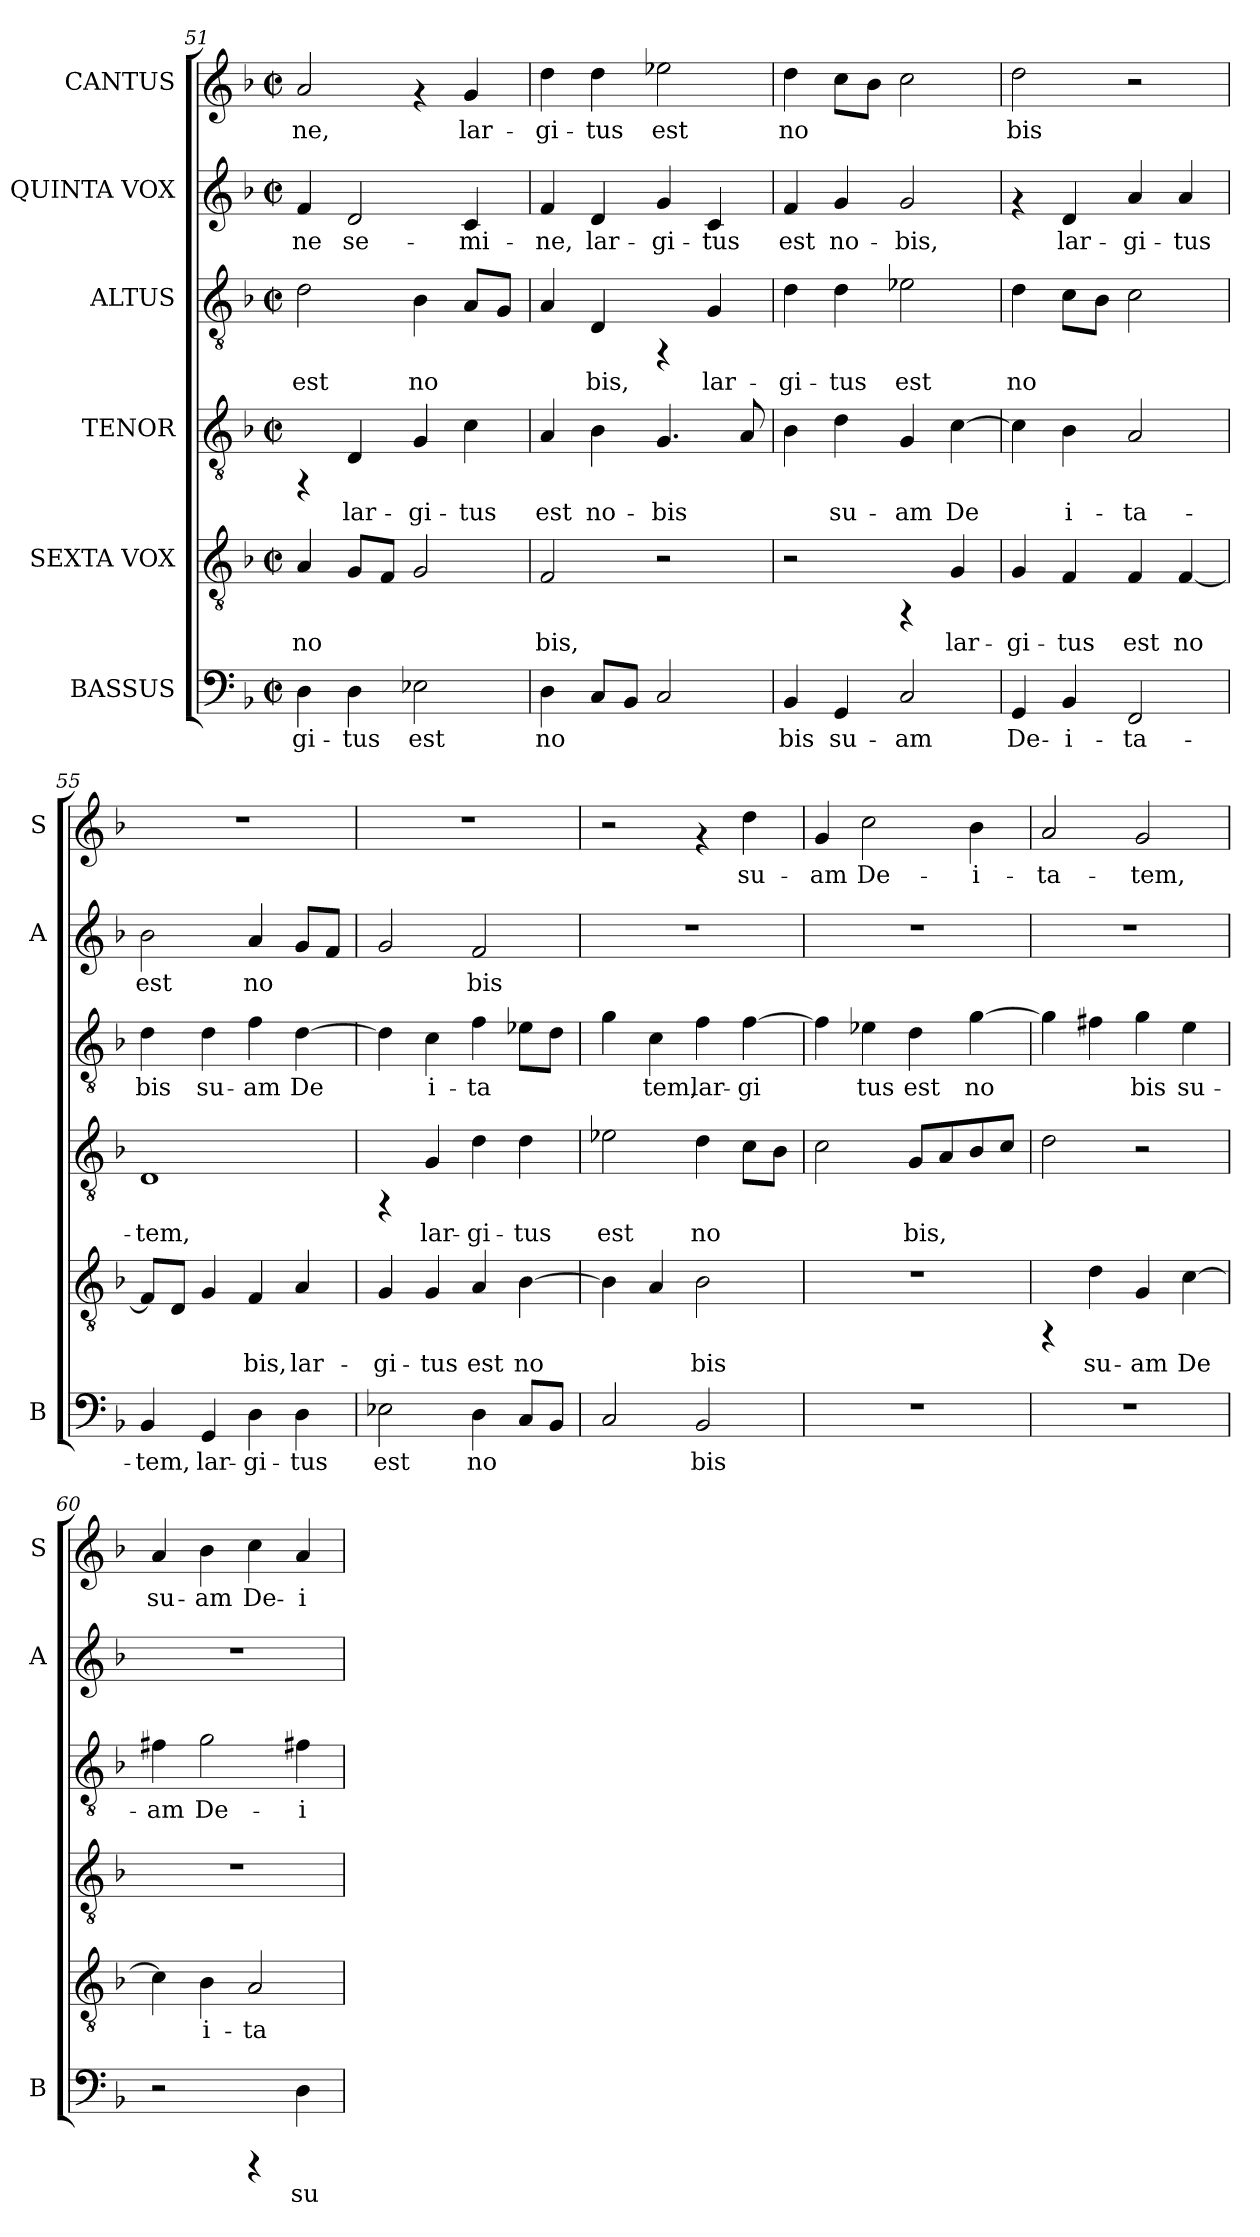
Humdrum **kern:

**kern	**text	**kern	**text	**kern	**text	**kern	**text	**kern	**text	**kern	**text
*part6	*part6	*part5	*part5	*part4	*part4	*part3	*part3	*part2	*part2	*part1	*part1
*staff6	*staff6	*staff5	*staff5	*staff4	*staff4	*staff3	*staff3	*staff2	*staff2	*staff1	*staff1
*I"BASSUS	*	*I"SEXTA VOX	*	*I"TENOR	*	*I"ALTUS	*	*I"QUINTA VOX	*	*I"CANTUS	*
*I'B	*	*	*	*	*	*	*	*I'A	*	*I'S	*
*clefF4	*	*clefGv2	*	*clefGv2	*	*clefGv2	*	*clefG2	*	*clefG2	*
*k[b-]	*	*k[b-]	*	*k[b-]	*	*k[b-]	*	*k[b-]	*	*k[b-]	*
*F:	*	*F:	*	*F:	*	*F:	*	*F:	*	*F:	*
*M2/2	*	*M2/2	*	*M2/2	*	*M2/2	*	*M2/2	*	*M2/2	*
*met(c|)	*	*met(c|)	*	*met(c|)	*	*met(c|)	*	*met(c|)	*	*met(c|)	*
=51	=51	=51	=51	=51	=51	=51	=51	=51	=51	=51	=51
!	!LO:LY:b:cj	!	!LO:LY:b:cj	!	!	!	!LO:LY:b:cj	!	!LO:LY:b:cj	!	!LO:LY:b:cj
4D\	-gi-	4A/	no-	4rFF	.	2d\	est	4f/	-ne	2a/	-ne,
!	!LO:LY:b:cj	!	!LO:LY:b:cj	!	!LO:LY:b:cj	!	!	!	!LO:LY:b:cj	!	!
4D\	-tus	8G/L	--	4D/	lar-	.	.	2d/	se-	.	.
!	!	!	!LO:LY:b:cj	!	!	!	!	!	!	!	!
.	.	8F/J	--	.	.	.	.	.	.	.	.
!	!LO:LY:b:cj	!	!LO:LY:b:cj	!	!LO:LY:b:cj	!	!LO:LY:b:cj	!	!	!	!
2E-X\	est	2G/	--	4G/	-gi-	4B-\	no-	.	.	4rf	.
!	!	!	!	!	!LO:LY:b:cj	!	!LO:LY:b:cj	!	!LO:LY:b:cj	!	!LO:LY:b:cj
.	.	.	.	4c\	-tus	8A/L	--	4c/	-mi-	4g/	lar-
!	!	!	!	!	!	!	!LO:LY:b:cj	!	!	!	!
.	.	.	.	.	.	8G/J	--	.	.	.	.
!!LO:PB:g=z
=52	=52	=52	=52	=52	=52	=52	=52	=52	=52	=52	=52
!	!LO:LY:b:cj	!	!LO:LY:b:cj	!	!LO:LY:b:cj	!	!LO:LY:b:cj	!	!LO:LY:b:cj	!	!LO:LY:b:cj
4D\	no-	2F/	-bis,	4A/	est	4A/	--	4f/	-ne,	4dd\	-gi-
!	!LO:LY:b:cj	!	!	!	!LO:LY:b:cj	!	!LO:LY:b:cj	!	!LO:LY:b:cj	!	!LO:LY:b:cj
8C/L	--	.	.	4B-\	no-	4D/	-bis,	4d/	lar-	4dd\	-tus
!	!LO:LY:b:cj	!	!	!	!	!	!	!	!	!	!
8BB-/J	--	.	.	.	.	.	.	.	.	.	.
!	!LO:LY:b:cj	!	!	!	!LO:LY:b:cj	!	!	!	!LO:LY:b:cj	!	!LO:LY:b:cj
2C/	--	2r	.	4.G/	-bis	4rFF	.	4g/	-gi-	2ee-X\	est
!	!	!	!	!	!	!	!LO:LY:b:cj	!	!LO:LY:b:cj	!	!
.	.	.	.	.	.	4G/	lar-	4c/	-tus	.	.
!	!	!	!	!	!LO:LY:b:cj	!	!	!	!	!	!
.	.	.	.	8A/	.	.	.	.	.	.	.
=53	=53	=53	=53	=53	=53	=53	=53	=53	=53	=53	=53
!	!LO:LY:b:cj	!	!	!	!LO:LY:b:cj	!	!LO:LY:b:cj	!	!LO:LY:b:cj	!	!LO:LY:b:cj
4BB-/	-bis	2r	.	4B-\	.	4d\	-gi-	4f/	est	4dd\	no-
!	!LO:LY:b:cj	!	!	!	!LO:LY:b:cj	!	!LO:LY:b:cj	!	!LO:LY:b:cj	!	!LO:LY:b:cj
4GG/	su-	.	.	4d\	su-	4d\	-tus	4g/	no-	8cc\L	--
!	!	!	!	!	!	!	!	!	!	!	!LO:LY:b:cj
.	.	.	.	.	.	.	.	.	.	8b-\J	--
!	!LO:LY:b:cj	!	!	!	!LO:LY:b:cj	!	!LO:LY:b:cj	!	!LO:LY:b:cj	!	!LO:LY:b:cj
2C/	-am	4rFF	.	4G/	-am	2e-X\	est	2g/	-bis,	2cc\	--
!	!	!	!LO:LY:b:cj	!	!LO:LY:b:cj	!	!	!	!	!	!
.	.	4G/	lar-	[>4c\	De-	.	.	.	.	.	.
=54	=54	=54	=54	=54	=54	=54	=54	=54	=54	=54	=54
!	!LO:LY:b:cj	!	!LO:LY:b:cj	!	!LO:LY:b:cj	!	!LO:LY:b:cj	!	!	!	!LO:LY:b:cj
4GG/	De-	4G/	-gi-	4c\]	--	4d\	no-	4rf	.	2dd\	-bis
!	!LO:LY:b:cj	!	!LO:LY:b:cj	!	!LO:LY:b:cj	!	!LO:LY:b:cj	!	!LO:LY:b:cj	!	!
4BB-/	-i-	4F/	-tus	4B-\	-i-	8c\L	--	4d/	lar-	.	.
!	!	!	!	!	!	!	!LO:LY:b:cj	!	!	!	!
.	.	.	.	.	.	8B-\J	--	.	.	.	.
!	!LO:LY:b:cj	!	!LO:LY:b:cj	!	!LO:LY:b:cj	!	!LO:LY:b:cj	!	!LO:LY:b:cj	!	!
2FF/	-ta-	4F/	est	2A/	-ta-	2c\	--	4a/	-gi-	2r	.
!	!	!	!LO:LY:b:cj	!	!	!	!	!	!LO:LY:b:cj	!	!
.	.	[<4F/	no-	.	.	.	.	4a/	-tus	.	.
=55	=55	=55	=55	=55	=55	=55	=55	=55	=55	=55	=55
!	!LO:LY:b:cj	!	!LO:LY:b:cj	!	!LO:LY:b:cj	!	!LO:LY:b:cj	!	!LO:LY:b:cj	!	!
4BB-/	-tem,	8F/L]	--	1D	-tem,	4d\	-bis	2b-\	est	1r	.
!	!	!	!LO:LY:b:cj	!	!	!	!	!	!	!	!
.	.	8D/J	--	.	.	.	.	.	.	.	.
!	!LO:LY:b:cj	!	!LO:LY:b:cj	!	!	!	!LO:LY:b:cj	!	!	!	!
4GG/	lar-	4G/	--	.	.	4d\	su-	.	.	.	.
!	!LO:LY:b:cj	!	!LO:LY:b:cj	!	!	!	!LO:LY:b:cj	!	!LO:LY:b:cj	!	!
4D\	-gi-	4F/	-bis,	.	.	4f\	-am	4a/	no-	.	.
!	!LO:LY:b:cj	!	!LO:LY:b:cj	!	!	!	!LO:LY:b:cj	!	!LO:LY:b:cj	!	!
4D\	-tus	4A/	lar-	.	.	[>4d\	De-	8g/L	--	.	.
!	!	!	!	!	!	!	!	!	!LO:LY:b:cj	!	!
.	.	.	.	.	.	.	.	8f/J	--	.	.
=56	=56	=56	=56	=56	=56	=56	=56	=56	=56	=56	=56
!	!LO:LY:b:cj	!	!LO:LY:b:cj	!	!	!	!LO:LY:b:cj	!	!LO:LY:b:cj	!	!
2E-X\	est	4G/	-gi-	4rFF	.	4d\]	--	2g/	--	1r	.
!	!	!	!LO:LY:b:cj	!	!LO:LY:b:cj	!	!LO:LY:b:cj	!	!	!	!
.	.	4G/	-tus	4G/	lar-	4c\	-i-	.	.	.	.
!	!LO:LY:b:cj	!	!LO:LY:b:cj	!	!LO:LY:b:cj	!	!LO:LY:b:cj	!	!LO:LY:b:cj	!	!
4D\	no-	4A/	est	4d\	-gi-	4f\	-ta-	2f/	-bis	.	.
!	!LO:LY:b:cj	!	!LO:LY:b:cj	!	!LO:LY:b:cj	!	!LO:LY:b:cj	!	!	!	!
8C/L	--	[>4B-\	no-	4d\	-tus	8e-X\L	--	.	.	.	.
!	!LO:LY:b:cj	!	!	!	!	!	!LO:LY:b:cj	!	!	!	!
8BB-/J	--	.	.	.	.	8d\J	--	.	.	.	.
=57	=57	=57	=57	=57	=57	=57	=57	=57	=57	=57	=57
!	!LO:LY:b:cj	!	!LO:LY:b:cj	!	!LO:LY:b:cj	!	!LO:LY:b:cj	!	!	!	!
2C/	--	4B-\]	--	2e-X\	est	4g\	--	1r	.	2r	.
!	!	!	!LO:LY:b:cj	!	!	!	!LO:LY:b:cj	!	!	!	!
.	.	4A/	--	.	.	4c\	-tem,	.	.	.	.
!	!LO:LY:b:cj	!	!LO:LY:b:cj	!	!LO:LY:b:cj	!	!LO:LY:b:cj	!	!	!	!
2BB-/	-bis	2B-\	-bis	4d\	no-	4f\	lar-	.	.	4rf	.
!	!	!	!	!	!LO:LY:b:cj	!	!LO:LY:b:cj	!	!	!	!LO:LY:b:cj
.	.	.	.	8c\L	--	[>4f\	-gi-	.	.	4dd\	su-
!	!	!	!	!	!LO:LY:b:cj	!	!	!	!	!	!
.	.	.	.	8B-\J	--	.	.	.	.	.	.
!!LO:PB:g=z
=58	=58	=58	=58	=58	=58	=58	=58	=58	=58	=58	=58
!	!	!	!	!	!LO:LY:b:cj	!	!LO:LY:b:cj	!	!	!	!LO:LY:b:cj
1r	.	1r	.	2c\	--	4f\]	--	1r	.	4g/	-am
!	!	!	!	!	!	!	!LO:LY:b:cj	!	!	!	!LO:LY:b:cj
.	.	.	.	.	.	4e-X\	-tus	.	.	2cc\	De-
!	!	!	!	!	!LO:LY:b:cj	!	!LO:LY:b:cj	!	!	!	!
.	.	.	.	8G/L	-bis,	4d\	est	.	.	.	.
!	!	!	!	!	!LO:LY:b:cj	!	!	!	!	!	!
.	.	.	.	8A/	.	.	.	.	.	.	.
!	!	!	!	!	!LO:LY:b:cj	!	!LO:LY:b:cj	!	!	!	!LO:LY:b:cj
.	.	.	.	8B-/	.	[>4g\	no-	.	.	4b-\	-i-
!	!	!	!	!	!LO:LY:b:cj	!	!	!	!	!	!
.	.	.	.	8c/J	.	.	.	.	.	.	.
=59	=59	=59	=59	=59	=59	=59	=59	=59	=59	=59	=59
!	!	!	!	!	!LO:LY:b:cj	!	!LO:LY:b:cj	!	!	!	!LO:LY:b:cj
1r	.	4rFF	.	2d\	.	4g\]	--	1r	.	2a/	-ta-
!	!	!	!LO:LY:b:cj	!	!	!	!LO:LY:b:cj	!	!	!	!
.	.	4d\	su-	.	.	4f#X\	--	.	.	.	.
!	!	!	!LO:LY:b:cj	!	!	!	!LO:LY:b:cj	!	!	!	!LO:LY:b:cj
.	.	4G/	-am	2r	.	4g\	-bis	.	.	2g/	-tem,
!	!	!	!LO:LY:b:cj	!	!	!	!LO:LY:b:cj	!	!	!	!
.	.	[>4c\	De-	.	.	4e\	su-	.	.	.	.
=60	=60	=60	=60	=60	=60	=60	=60	=60	=60	=60	=60
!	!	!	!LO:LY:b:cj	!	!	!	!LO:LY:b:cj	!	!	!	!LO:LY:b:cj
2r	.	4c\]	--	1r	.	4f#X\	-am	1r	.	4a/	su-
!	!	!	!LO:LY:b:cj	!	!	!	!LO:LY:b:cj	!	!	!	!LO:LY:b:cj
.	.	4B-\	-i-	.	.	2g\	De-	.	.	4b-\	-am
!	!	!	!LO:LY:b:cj	!	!	!	!	!	!	!	!LO:LY:b:cj
4rCCC	.	2A/	-ta-	.	.	.	.	.	.	4cc\	De-
!	!LO:LY:b:cj	!	!	!	!	!	!LO:LY:b:cj	!	!	!	!LO:LY:b:cj
4D\	su-	.	.	.	.	4f#X\	-i-	.	.	4a/	-i-
=	=	=	=	=	=	=	=	=	=	=	=
*-	*-	*-	*-	*-	*-	*-	*-	*-	*-	*-	*-
